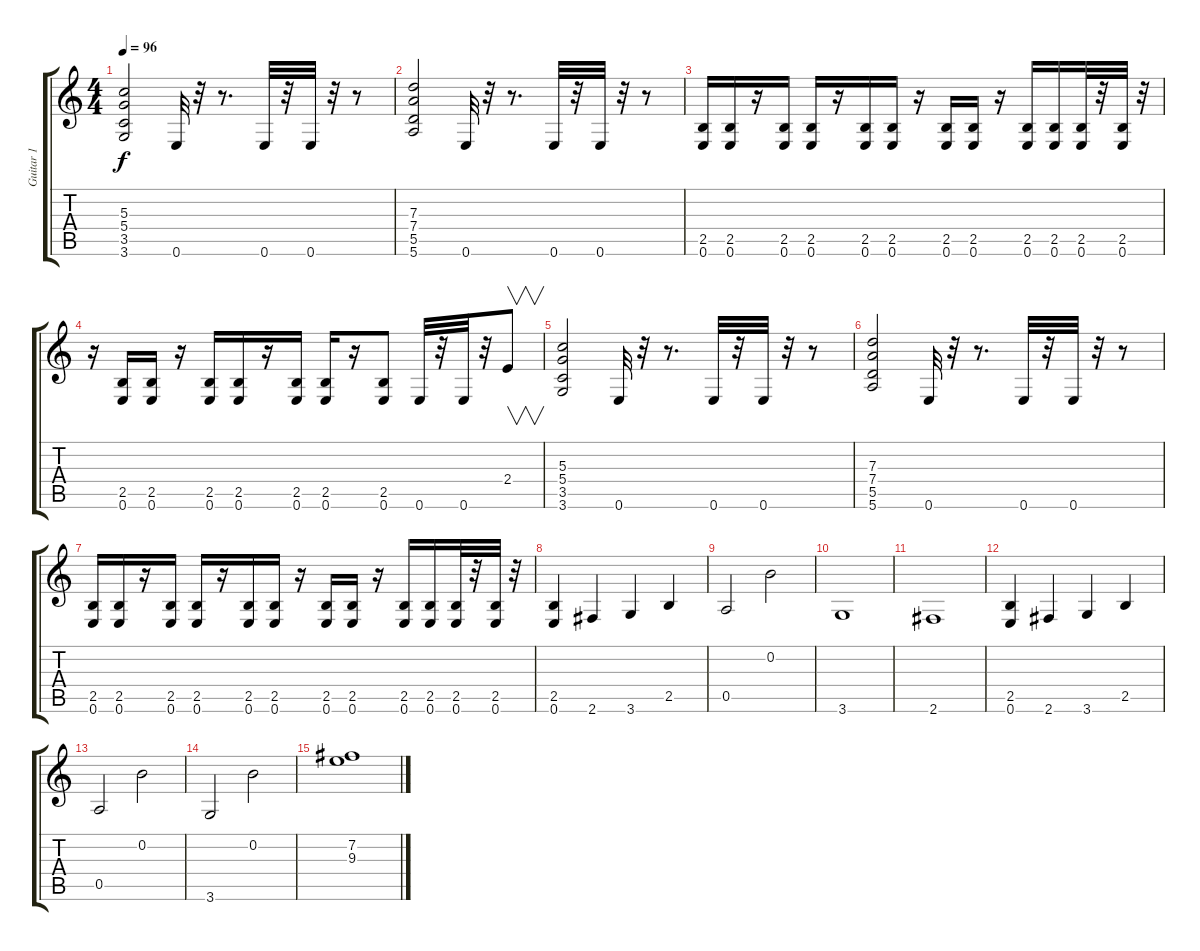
\track ("Guitar 1" "Guitar 1") {instrument distortionguitar}
\staff {score tabs}
\tuning (E4 B3 G3 D3 A2 E2) {hide}
\ts (4 4)
\tempo 96
\clef g2
\ks c
(5.3 5.4 3.5 3.6).2{dy f} 0.6.32 r.32 r.8{d} 0.6.32 r.32 0.6.32 r.32 r.8 |
(7.3 7.4 5.5 5.6).2 0.6.32 r.32 r.8{d} 0.6.32 r.32 0.6.32 r.32 r.8 |
(2.5 0.6).16 (2.5 0.6).16 r.16 (2.5 0.6).16 (2.5 0.6).16 r.16 (2.5 0.6).16 (2.5 0.6).16 r.16 (2.5 0.6).16 (2.5 0.6).16 r.16 (2.5 0.6).16 (2.5 0.6).16 (2.5 0.6).32 r.32 (2.5 0.6).32 r.32 |
r.16 (2.5 0.6).16 (2.5 0.6).16 r.16 (2.5 0.6).16 (2.5 0.6).16 r.16 (2.5 0.6).16 (2.5 0.6).16 r.16 (2.5 0.6).8 0.6.32 r.32 0.6.32 r.32 2.4.8{v} |
(5.3 5.4 3.5 3.6).2 0.6.32 r.32 r.8{d} 0.6.32 r.32 0.6.32 r.32 r.8 |
(7.3 7.4 5.5 5.6).2 0.6.32 r.32 r.8{d} 0.6.32 r.32 0.6.32 r.32 r.8 |
(2.5 0.6).16 (2.5 0.6).16 r.16 (2.5 0.6).16 (2.5 0.6).16 r.16 (2.5 0.6).16 (2.5 0.6).16 r.16 (2.5 0.6).16 (2.5 0.6).16 r.16 (2.5 0.6).16 (2.5 0.6).16 (2.5 0.6).32 r.32 (2.5 0.6).32 r.32 |
(2.5 0.6).4 2.6.4 3.6.4 2.5.4 |
0.5.2 0.2.2 |
3.6.1 |
2.6.1 |
(2.5 0.6).4 2.6.4 3.6.4 2.5.4 |
0.5.2 0.2.2 |
3.6.2 0.2.2 |
(7.2 9.3).1
